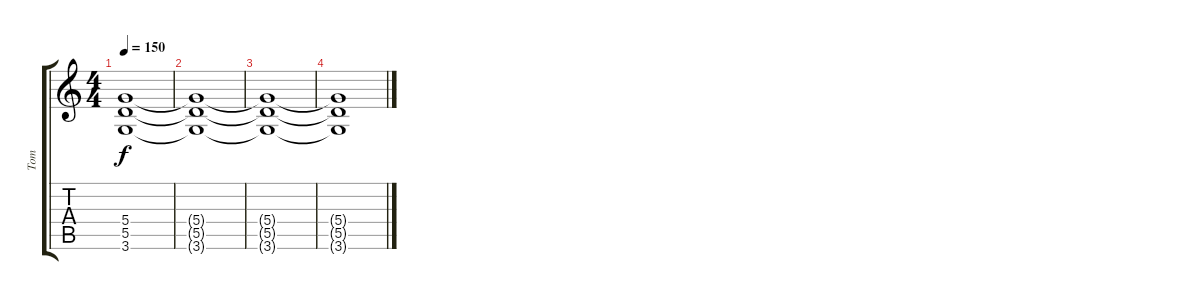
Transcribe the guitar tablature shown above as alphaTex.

\track ("Tom" "Tom") {solo instrument distortionguitar}
\staff {score tabs}
\tuning (E4 B3 G3 D3 A2 E2) {hide}
\ts (4 4)
\tempo 150
\clef g2
\ks c
(5.4 5.5 3.6).1{dy f} |
(5.4{t} 5.5{t} 3.6{t}).1 |
(5.4{t} 5.5{t} 3.6{t}).1 |
(5.4{t} 5.5{t} 3.6{t}).1
